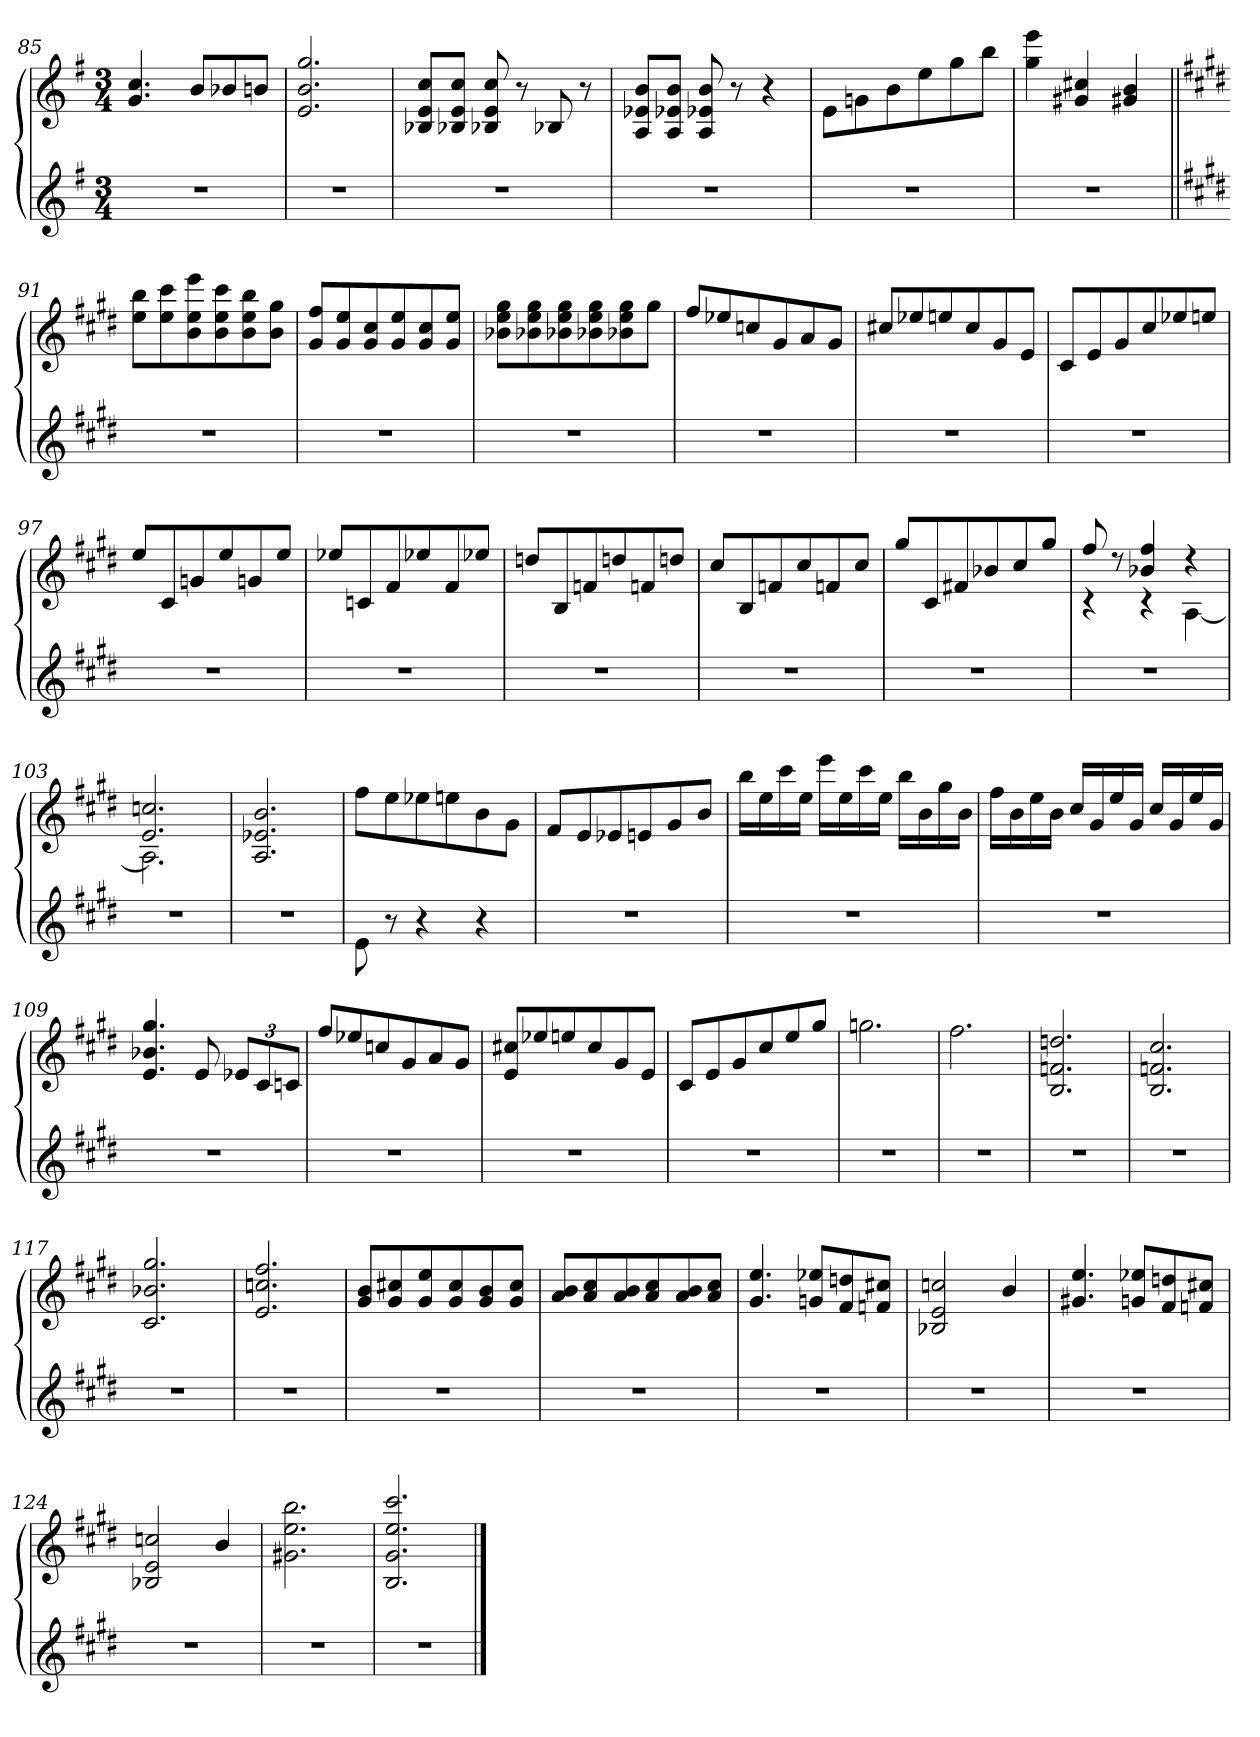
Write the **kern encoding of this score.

**kern	**kern
*part2	*part1
*staff2	*staff1
*clefG2	*clefG2
*ITrd-7c-12	*
*k[f#]	*k[f#]
*G:	*G:
*M3/4	*M3/4
=85	=85
2.r	4.g/ 4.cc/
.	8b/L
.	8b-X/
.	8bn/J
!!LO:LB:g=z
=86	=86
2.r	2.e/ 2.b/ 2.gg/
=87	=87
2.r	8B-/ 8e/ 8cc/L
.	8B-X/ 8e/ 8cc/J
.	8B-X/ 8e/ 8cc/
.	8r
.	8B-X/
.	8r
=88	=88
2.r	8A/ 8e-X/ 8b/L
.	8A/ 8e-X/ 8b/J
.	8A/ 8e-X/ 8b/
.	8r
.	4r
=89	=89
2.r	8e\L
.	8gn\
.	8b\
.	8ee\
.	8gg\
.	8bb\J
=90	=90
2.r	4gg\ 4eee\
.	4g#X/ 4cc#X/
.	4g#X/ 4b/
!!LO:LB:g=z
=91||	=91||
*k[f#c#g#d#]	*k[f#c#g#d#]
*E:	*E:
2.r	8ee\ 8bb\L
.	8ee\ 8ccc#\
.	8b\ 8ee\ 8eee\
.	8b\ 8ee\ 8ccc#\
.	8b\ 8ee\ 8bb\
.	8b\ 8gg#\J
=92	=92
2.r	8g#/ 8ff#/L
.	8g#/ 8ee/
.	8g#/ 8cc#/
.	8g#/ 8ee/
.	8g#/ 8cc#/
.	8g#/ 8ee/J
=93	=93
2.r	8b-X\ 8ee\ 8gg#\L
.	8b-X\ 8ee\ 8gg#\
.	8b-X\ 8ee\ 8gg#\
.	8b-X\ 8ee\ 8gg#\
.	8b-X\ 8ee\ 8gg#\
.	8gg#\J
=94	=94
2.r	8ff#/L
.	8ee-X/
.	8ccn/
.	8g#/
.	8a/
.	8g#/J
=95	=95
2.r	8cc#X/L
.	8ee-X/
.	8een/
.	8cc#/
.	8g#/
.	8e/J
!!LO:LB:g=z
=96	=96
2.r	8c#/L
.	8e/
.	8g#/
.	8cc#/
.	8ee-X/
.	8een/J
=97	=97
2.r	8ee/L
.	8c#/
.	8gn/
.	8ee/
.	8gn/
.	8ee/J
=98	=98
2.r	8ee-X/L
.	8cn/
.	8f#/
.	8ee-X/
.	8f#/
.	8ee-X/J
=99	=99
2.r	8ddn/L
.	8B/
.	8fn/
.	8ddn/
.	8fn/
.	8ddn/J
=100	=100
2.r	8cc#/L
.	8B/
.	8fn/
.	8cc#/
.	8fn/
.	8cc#/J
!!LO:LB:g=z
=101	=101
2.r	8gg#/L
.	8c#/
.	8f#X/
.	8b-X/
.	8cc#/
.	8gg#/J
=102	=102
*	*^
2.r	8ff#/	4rc
.	8rdd	.
.	4b-X/ 4ff#/	4rc
.	4rdd	[<4A\
=103	=103	=103
2.r	2.e/ 2.ccn/	2.A\]
*	*v	*v
=104	=104
2.r	2.A/ 2.e-X/ 2.b/
=105	=105
8ee\	8ff#\L
8r	8ee\
4r	8ee-X\
.	8een\
4r	8b\
.	8g#\J
!!LO:LB:g=z
=106	=106
2.r	8f#/L
.	8e/
.	8e-X/
.	8en/
.	8g#/
.	8b/J
=107	=107
2.r	16bb\LL
.	16ee\
.	16ccc#\
.	16ee\JJ
.	16eee\LL
.	16ee\
.	16ccc#\
.	16ee\JJ
.	16bb\LL
.	16b\
.	16gg#\
.	16b\JJ
=108	=108
2.r	16ff#\LL
.	16b\
.	16ee\
.	16b\JJ
.	16cc#/LL
.	16g#/
.	16ee/
.	16g#/JJ
.	16cc#/LL
.	16g#/
.	16ee/
.	16g#/JJ
=109	=109
2.r	4.e/ 4.b-X/ 4.gg#/
.	8e/
.	12e-X/L
.	12c#/
.	12cn/J
!!LO:LB:g=z
=110	=110
2.r	8ff#/L
.	8ee-X/
.	8ccn/
.	8g#/
.	8a/
.	8g#/J
=111	=111
2.r	8e/ 8cc#X/L
.	8ee-X/
.	8een/
.	8cc#/
.	8g#/
.	8e/J
=112	=112
2.r	8c#/L
.	8e/
.	8g#/
.	8cc#/
.	8ee/
.	8gg#/J
=113	=113
2.r	2.ggn\
=114	=114
2.r	2.ff#\
!!LO:LB:g=z
=115	=115
2.r	2.B/ 2.fn/ 2.ddn/
=116	=116
2.r	2.B/ 2.fn/ 2.cc#/
=117	=117
2.r	2.c#/ 2.b-X/ 2.gg#/
=118	=118
2.r	2.e/ 2.ccn/ 2.ff#/
=119	=119
2.r	8g#/ 8b/L
.	8g#/ 8cc#X/
.	8g#/ 8ee/
.	8g#/ 8cc#/
.	8g#/ 8b/
.	8g#/ 8cc#/J
=120	=120
2.r	8a/ 8b/L
.	8a/ 8cc#/
.	8a/ 8b/
.	8a/ 8cc#/
.	8a/ 8b/
.	8a/ 8cc#/J
!!LO:LB:g=z
=121	=121
2.r	4.g#/ 4.ee/
.	8gn/ 8ee-X/L
.	8f#/ 8ddn/
.	8fn/ 8cc#X/J
=122	=122
2.r	2B-/ 2e/ 2ccn/
.	4b/
=123	=123
2.r	4.g#X/ 4.ee/
.	8gn/ 8ee-X/L
.	8f#/ 8ddn/
.	8fn/ 8cc#X/J
=124	=124
2.r	2B-/ 2e/ 2ccn/
.	4b/
=125	=125
2.r	2.g#X\ 2.ee\ 2.bb\
=126	=126
2.r	2.B/ 2.g#/ 2.ee/ 2.ccc#/
==	==
*-	*-
